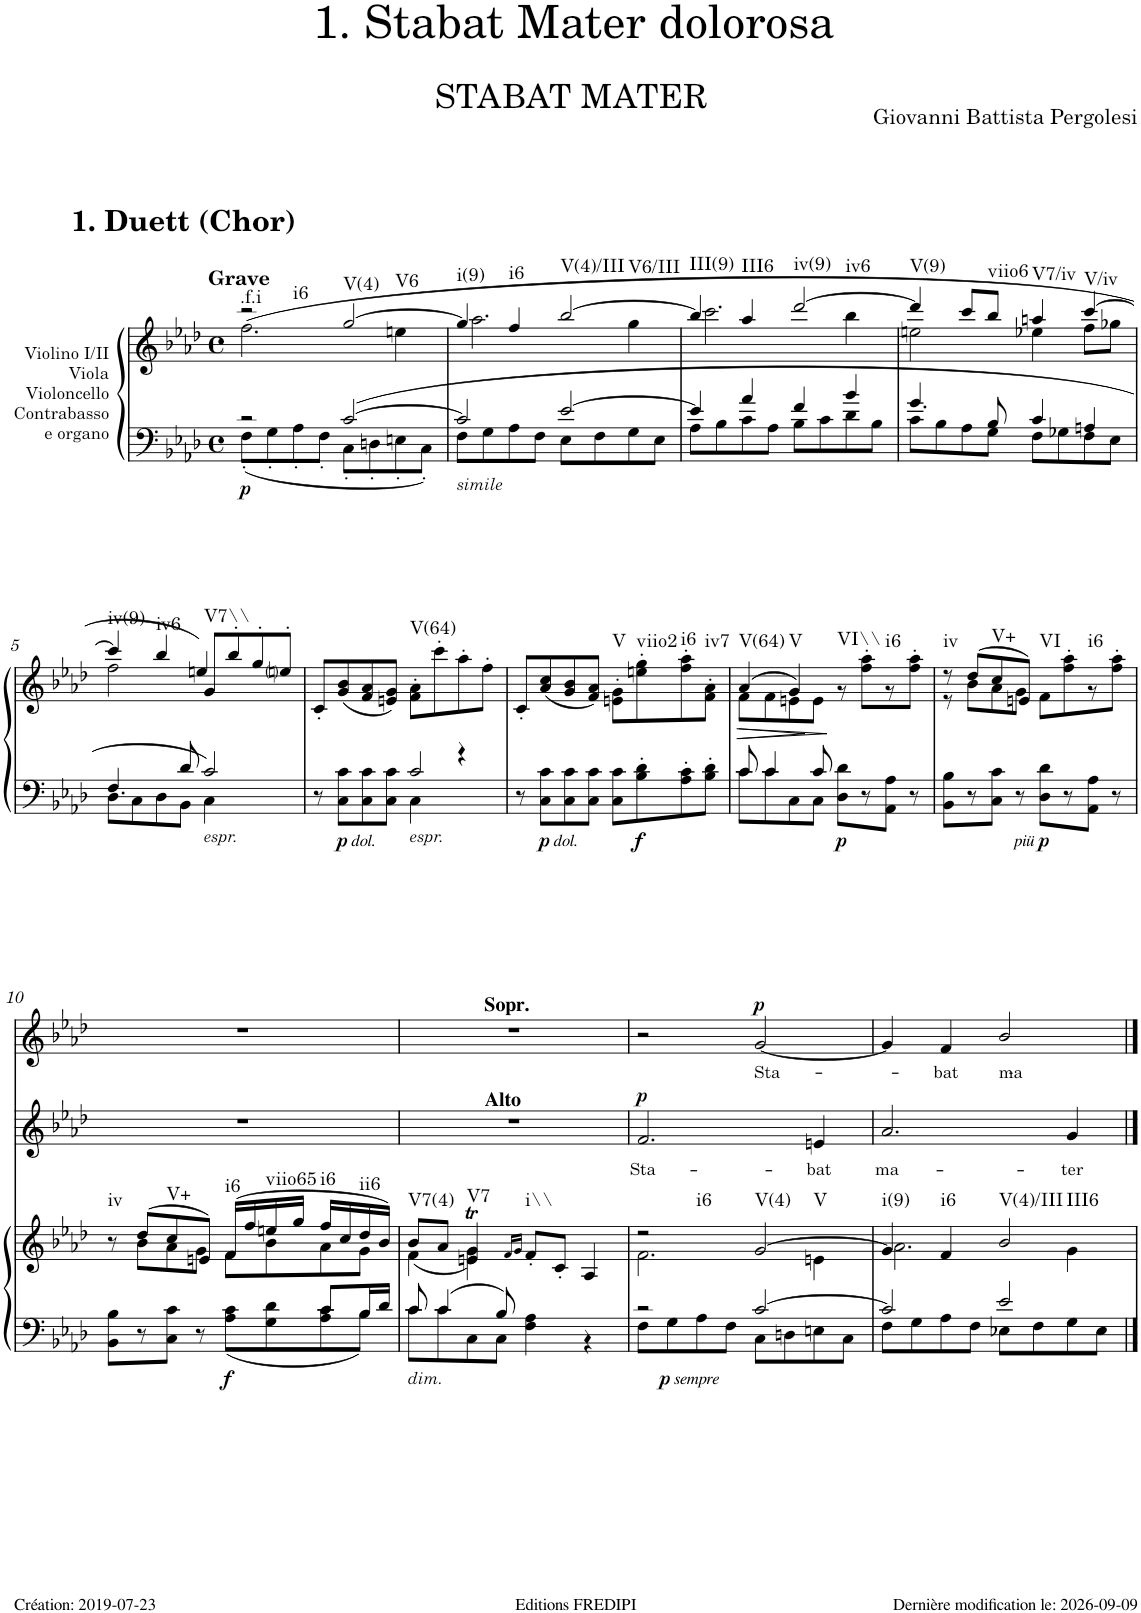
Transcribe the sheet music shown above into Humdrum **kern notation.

**kern	**kern	**dynam	**harte	**kern	**text	**dynam	**kern	**text	**dynam
*part3	*part3	*part3	*part3	*part2	*part2	*part2	*part1	*part1	*part1
*staff4	*staff3	*staff3/4	*	*staff2	*staff2	*staff2	*staff1	*staff1	*staff1
*I"Violino I/II Viola Violoncello Contrabasso e organo	*	*	*	*I"Alto	*	*	*I"Soprano	*	*
*clefF4	*clefG2	*	*	*clefG2	*	*	*clefG2	*	*
*k[b-e-a-d-]	*k[b-e-a-d-]	*	*	*k[b-e-a-d-]	*	*	*k[b-e-a-d-]	*	*
*M4/4	*M4/4	*	*	*M4/4	*	*	*M4/4	*	*
*met(c)	*met(c)	*	*	*met(c)	*	*	*met(c)	*	*
=1	=1	=1	=1	=1	=1	=1	=1	=1	=1
*^	*^	*	*	*	*	*	*	*	*
!	!	!	!	!	!	!	!	!	!LO:TX:a:B:t=Grave	!	!
!	!	!	!	!LO:DY:b=2	!LO:H:n=1:kt=.f.i	!	!	!	!	!	!
!	!	!	!	!	!LO:H:n=2:kt=i6	!	!	!	!	!	!
!	!	!	!	!	!LO:H:n=3:kt=V(4)	!	!	!	!	!	!
2r	8F'\L	2r	(>2.ff\	p	N N N	1r	.	.	1r	.	.
.	8G'\	.	.	.	.	.	.	.	.	.	.
.	8A-'\	.	.	.	.	.	.	.	.	.	.
.	8F'\J	.	.	.	.	.	.	.	.	.	.
[>2c/	8C'\L	[2gg/	.	.	.	.	.	.	.	.	.
.	8Dn'\	.	.	.	.	.	.	.	.	.	.
!	!	!	!	!	!LO:H:kt=V6	!	!	!	!	!	!
.	8En'\	.	4een\	.	N	.	.	.	.	.	.
.	8C'\J	.	.	.	.	.	.	.	.	.	.
=2	=2	=2	=2	=2	=2	=2	=2	=2	=2	=2	=2
!LO:TX:b:i:t=simile	!	!	!	!	!LO:H:n=1:kt=i(9)	!	!	!	!	!	!
!	!	!	!	!	!LO:H:n=2:kt=i6	!	!	!	!	!	!
!	!	!	!	!	!LO:H:n=3:kt=V(4)/III	!	!	!	!	!	!
2c/]	8F'\L	4gg/]	2.aa-\	.	N N N	1r	.	.	1r	.	.
.	8G'\	.	.	.	.	.	.	.	.	.	.
.	8A-'\	4ff/	.	.	.	.	.	.	.	.	.
.	8F'\J	.	.	.	.	.	.	.	.	.	.
[>2e-/	8E-'\L	[2bb-/	.	.	.	.	.	.	.	.	.
.	8F'\	.	.	.	.	.	.	.	.	.	.
!	!	!	!	!	!LO:H:kt=V6/III	!	!	!	!	!	!
.	8G'\	.	4gg\	.	N	.	.	.	.	.	.
.	8E-'\J	.	.	.	.	.	.	.	.	.	.
=3	=3	=3	=3	=3	=3	=3	=3	=3	=3	=3	=3
!	!	!	!	!	!LO:H:n=1:kt=III(9)	!	!	!	!	!	!
!	!	!	!	!	!LO:H:n=2:kt=III6	!	!	!	!	!	!
!	!	!	!	!	!LO:H:n=3:kt=iv(9)	!	!	!	!	!	!
4e-/]	8A-'\L	4bb-/]	2.ccc\	.	N N N	1r	.	.	1r	.	.
.	8B-'\	.	.	.	.	.	.	.	.	.	.
4a-/	8c'\	4aa-/	.	.	.	.	.	.	.	.	.
.	8A-'\J	.	.	.	.	.	.	.	.	.	.
4f/	8B-'\L	[2ddd-/	.	.	.	.	.	.	.	.	.
.	8c'\	.	.	.	.	.	.	.	.	.	.
!	!	!	!	!	!LO:H:kt=iv6	!	!	!	!	!	!
4b-/	8d-'\	.	4bb-\	.	N	.	.	.	.	.	.
.	8B-'\J	.	.	.	.	.	.	.	.	.	.
=4	=4	=4	=4	=4	=4	=4	=4	=4	=4	=4	=4
!	!	!	!	!	!LO:H:n=1:kt=V(9)	!	!	!	!	!	!
!	!	!	!	!	!LO:H:n=2:kt=viio6	!	!	!	!	!	!
4.g/	8c'\L	4ddd-/]	2een\	.	N N	1r	.	.	1r	.	.
.	8B-'\	.	.	.	.	.	.	.	.	.	.
.	8A-'\	8ccc/L	.	.	.	.	.	.	.	.	.
8B-/	8G'\J	8bb-/J	.	.	.	.	.	.	.	.	.
!	!	!	!	!	!LO:H:kt=V7/iv	!	!	!	!	!	!
4c/	8F'\L	4aan/	4ee-X\	.	N	.	.	.	.	.	.
.	8G-X'\	.	.	.	.	.	.	.	.	.	.
!	!	!	!	!	!LO:H:kt=V/iv	!	!	!	!	!	!
4An/	8F'\	[4ccc/	8ff\L	.	N	.	.	.	.	.	.
.	8E-'\J	.	8gg-X\J	.	.	.	.	.	.	.	.
!!LO:LB:g=z
=5	=5	=5	=5	=5	=5	=5	=5	=5	=5	=5	=5
!	!	!	!	!	!LO:H:n=1:kt=iv(9)	!	!	!	!	!	!
!	!	!	!	!	!LO:H:n=2:kt=iv6	!	!	!	!	!	!
8D-\L	4.F/	4ccc/]	2ff\	.	N N	1r	.	.	1r	.	.
8C\	.	.	.	.	.	.	.	.	.	.	.
8D-\	.	4bb-/	.	.	.	.	.	.	.	.	.
8BB-\J	8d-/	.	.	.	.	.	.	.	.	.	.
!LO:TX:b:i:t=espr.	!	!	!	!	!LO:H:kt=V7\\	!	!	!	!	!	!
4C\	2c/	4een/	8g/L)	.	N	.	.	.	.	.	.
.	.	.	8bb-'/	.	.	.	.	.	.	.	.
4ryy	.	4ryy	8gg'/	.	.	.	.	.	.	.	.
.	.	.	8eeni'/J	.	.	.	.	.	.	.	.
*	*	*v	*v	*	*	*	*	*	*	*	*
=6	=6	=6	=6	=6	=6	=6	=6	=6	=6	=6
8r	2ryy	8c'/L	.	.	1r	.	.	1r	.	.
!	!	!	!LO:DY:b=2	!	!	!	!	!	!	!
!	!	!	!LO:DY:n=1:b=2	!	!	!	!	!	!	!
8C\ 8c\L	.	(<8g/ 8b-/	p other-dynamics	.	.	.	.	.	.	.
8C\ 8c\	.	8f/ 8a-/	.	.	.	.	.	.	.	.
8C\ 8c\J	.	8en/ 8g/J)	.	.	.	.	.	.	.	.
!LO:TX:b:i:t=espr.	!	!	!	!	!	!	!	!	!	!
4C\	2c/	8f\' 8a-\'L	.	.	.	.	.	.	.	.
.	.	8ccc'\	.	.	.	.	.	.	.	.
4r	.	8aa-'\	.	.	.	.	.	.	.	.
.	.	8ff'\J	.	.	.	.	.	.	.	.
*v	*v	*	*	*	*	*	*	*	*	*
=7	=7	=7	=7	=7	=7	=7	=7	=7	=7
8r	8c'/L	.	.	1r	.	.	1r	.	.
!	!	!LO:DY:b=2	!	!	!	!	!	!	!
!	!	!LO:DY:n=1:b=2	!	!	!	!	!	!	!
8C\ 8c\L	(<8a-/ 8cc/	p other-dynamics	.	.	.	.	.	.	.
8C\ 8c\	8g/ 8b-/	.	.	.	.	.	.	.	.
8C\ 8c\J	8f/ 8a-/J)	.	.	.	.	.	.	.	.
8C\ 8c\L	8en\' 8g\'L	.	.	.	.	.	.	.	.
!	!	!LO:DY:n=2:b=2	!	!	!	!	!	!	!
8B-\' 8d-\'	8een\' 8gg\'	f	.	.	.	.	.	.	.
8A-\' 8c\'	8ff\' 8aa-\'	.	.	.	.	.	.	.	.
8B-\' 8d-\'J	8f\' 8a-\'J	.	.	.	.	.	.	.	.
=8	=8	=8	=8	=8	=8	=8	=8	=8	=8
*^	*	*	*	*	*	*	*	*	*
!	!	!	!LO:HP:b	!LO:H:kt=V(64)	!	!	!	!	!	!
*	*	*^	*	*	*	*	*	*	*	*
8c\L	8c/	(>4a-/	8f\L	>	N	1r	.	.	1r	.	.
8c\	4c/	.	8f\	.	.	.	.	.	.	.	.
!	!	!	!	!LO:HP:b	!LO:H:kt=V	!	!	!	!	!	!
8C\	.	4g/)	8en\	>	N	.	.	.	.	.	.
8C\J	8c/	.	8e\J	]	.	.	.	.	.	.	.
!	!	!	!	!LO:DY:n=1:b=2	!LO:H:kt=VI\\	!	!	!	!	!	!
8D-\ 8d-\L	2ryy	2ryy	8r	] p	N	.	.	.	.	.	.
8r	.	.	8ff\'> 8aa-\'>L	.	.	.	.	.	.	.	.
!	!	!	!	!	!LO:H:kt=i6	!	!	!	!	!	!
8AA-\ 8A-\J	.	.	8r	.	N	.	.	.	.	.	.
8r	.	.	8ff\'> 8aa-\'>J	.	.	.	.	.	.	.	.
*v	*v	*	*	*	*	*	*	*	*	*	*
=9	=9	=9	=9	=9	=9	=9	=9	=9	=9	=9
!	!	!	!	!LO:H:kt=iv	!	!	!	!	!	!
8BB-\ 8B-\L	8r	8r	.	N	1r	.	.	1r	.	.
8r	(8dd-/L	8b-\L	.	.	.	.	.	.	.	.
!	!	!	!	!LO:H:kt=V+	!	!	!	!	!	!
8C\ 8c\J	8cc/	8a-\	.	N	.	.	.	.	.	.
8r	8en/J)	8g\J	.	.	.	.	.	.	.	.
!	!	!	!LO:DY:b=2	!	!	!	!	!	!	!
!	!	!	!LO:DY:n=1:b=2	!LO:H:kt=VI	!	!	!	!	!	!
8D-\ 8d-\L	2ryy	8f\L	other-dynamics p	N	.	.	.	.	.	.
8r	.	8ff\'> 8aa-\'>	.	.	.	.	.	.	.	.
!	!	!	!	!LO:H:kt=i6	!	!	!	!	!	!
8AA-\ 8A-\J	.	8r	.	N	.	.	.	.	.	.
8r	.	8ff\'> 8aa-\'>J	.	.	.	.	.	.	.	.
!!LO:LB:g=z
=10	=10	=10	=10	=10	=10	=10	=10	=10	=10	=10
*^	*	*	*	*	*	*	*	*	*	*
!	!	!	!	!	!LO:H:kt=iv	!	!	!	!	!	!
8BB-\ 8B-\L	2.ryy	8r	8ryy	.	N	1r	.	.	1r	.	.
8r	.	(>8dd-/L	8b-\L	.	.	.	.	.	.	.	.
!	!	!	!	!	!LO:H:kt=V+	!	!	!	!	!	!
8C\ 8c\J	.	8cc/	8a-\	.	N	.	.	.	.	.	.
8r	.	8en/J)	8g\J	.	.	.	.	.	.	.	.
!	!	!	!	!LO:DY:b=2	!LO:H:kt=i6	!	!	!	!	!	!
8A-\ 8c\L	.	(>16f/LL	8f\L	f	N	.	.	.	.	.	.
.	.	16ff/	.	.	.	.	.	.	.	.	.
!	!	!	!	!	!LO:H:kt=viio65	!	!	!	!	!	!
8G\ 8d-\	.	16een/	8b-\	.	N	.	.	.	.	.	.
.	.	16gg/JJ	.	.	.	.	.	.	.	.	.
!	!	!	!	!	!LO:H:kt=i6	!	!	!	!	!	!
8A-\ 8c\	8c/L	16ff/LL	8a-\	.	N	.	.	.	.	.	.
.	.	16cc/	.	.	.	.	.	.	.	.	.
!	!	!	!	!	!LO:H:kt=ii6	!	!	!	!	!	!
8B-\J	16B-/L	16dd-/	8g\J	.	N	.	.	.	.	.	.
.	16d-/JJ	16b-/JJ)	.	.	.	.	.	.	.	.	.
=11	=11	=11	=11	=11	=11	=11	=11	=11	=11	=11	=11
!	!	!	!	!	!	!	!	!	!LO:TX:a:B:t=Sopr.	!	!
!	!	!	!	!	!	!LO:TX:a:B:t=Alto	!	!	!	!	!
!LO:TX:b:i:t=dim.	!	!	!	!	!LO:H:kt=V7(4)	!	!	!	!	!	!
8c/	8c\L	8b-/L	(<4f\	.	N	1r	.	.	1r	.	.
4c/	8c\	8a-/J	.	.	.	.	.	.	.	.	.
!	!	!	!	!	!LO:H:kt=V7	!	!	!	!	!	!
.	8C\	4en/T 4g/T	4e\ 4g\)	.	N	.	.	.	.	.	.
8B-/	8C\J	.	.	.	.	.	.	.	.	.	.
.	.	16qf/LL	.	.	.	.	.	.	.	.	.
.	.	16qg/JJ	.	.	.	.	.	.	.	.	.
!	!	!	!	!	!LO:H:kt=i\\	!	!	!	!	!	!
2ryy	4F\ 4A-\	8f'</L	2ryy	.	N	.	.	.	.	.	.
.	.	8c'</J	.	.	.	.	.	.	.	.	.
.	4r	4A-/	.	.	.	.	.	.	.	.	.
=12	=12	=12	=12	=12	=12	=12	=12	=12	=12	=12	=12
!	!	!	!	!LO:DY:b=2	!	!	!LO:LY:b	!	!	!	!
!	!	!	!	!LO:DY:n=1:b=2	!LO:H:n=1:kt=i6	!	!	!LO:DY:a	!	!	!
!	!	!	!	!	!LO:H:n=2:kt=V(4)	!	!	!	!	!	!
2r	8F\L	2r	2.f\	p other-dynamics	N N	2.f/	Sta-	p	2r	.	.
.	8G\	.	.	.	.	.	.	.	.	.	.
.	8A-\	.	.	.	.	.	.	.	.	.	.
.	8F\J	.	.	.	.	.	.	.	.	.	.
!	!	!	!	!	!	!	!	!	!	!LO:LY:b	!LO:DY:a
[>2c/	8C\L	[>2g/	.	.	.	.	.	.	[<2g/	Sta-	p
.	8Dn\	.	.	.	.	.	.	.	.	.	.
!	!	!	!	!	!LO:H:kt=V	!	!LO:LY:b	!	!	!	!
.	8En\	.	4en\	.	N	4en/	-bat	.	.	.	.
.	8C\J	.	.	.	.	.	.	.	.	.	.
=13	=13	=13	=13	=13	=13	=13	=13	=13	=13	=13	=13
!	!	!	!	!	!LO:H:n=1:kt=i(9)	!	!LO:LY:b	!	!	!	!
!	!	!	!	!	!LO:H:n=2:kt=i6	!	!	!	!	!	!
!	!	!	!	!	!LO:H:n=3:kt=V(4)/III	!	!	!	!	!	!
2c/]	8F\L	4g/]	2.a-\	.	N N N	2.a-/	ma-	.	4g/]	.	.
.	8G\	.	.	.	.	.	.	.	.	.	.
!	!	!	!	!	!	!	!	!	!	!LO:LY:b	!
.	8A-\	4f/	.	.	.	.	.	.	4f/	-bat	.
.	8F\J	.	.	.	.	.	.	.	.	.	.
!	!	!	!	!	!	!	!	!	!	!LO:LY:b	!
2e-/	8E-X\L	2b-/	.	.	.	.	.	.	2b-/	ma-	.
.	8F\	.	.	.	.	.	.	.	.	.	.
!	!	!	!	!	!LO:H:kt=III6	!	!LO:LY:b	!	!	!	!
.	8G\	.	4g\	.	N	4g/	-ter	.	.	.	.
.	8E-\J	.	.	.	.	.	.	.	.	.	.
*v	*v	*	*	*	*	*	*	*	*	*	*
*	*v	*v	*	*	*	*	*	*	*	*
==	==	==	==	==	==	==	==	==	==
*-	*-	*-	*-	*-	*-	*-	*-	*-	*-
